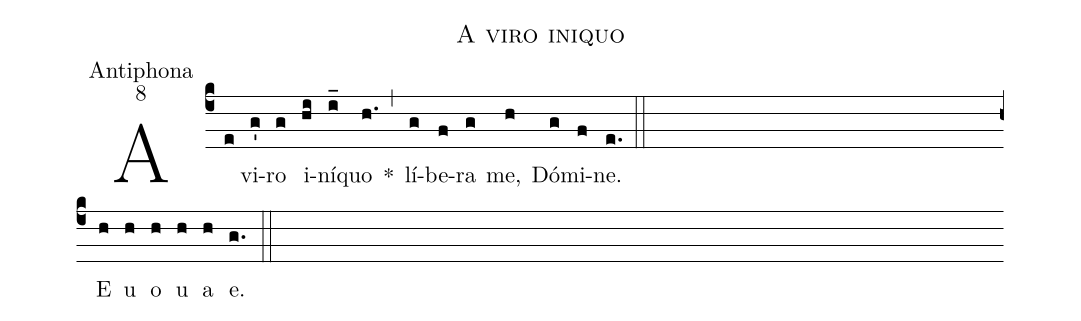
name:A viro iniquo;
office-part:Antiphona;
mode:8;
%%
(c4)A(e) vi(g')ro(g) i(hi)ní(i_)quo(h.) *(,) lí(g)be(f)ra(g) me,(h) Dó(g)mi(f)ne.(e.::Z) E(h) u(h) o(h) u(h) a(h) e.(g.::)
